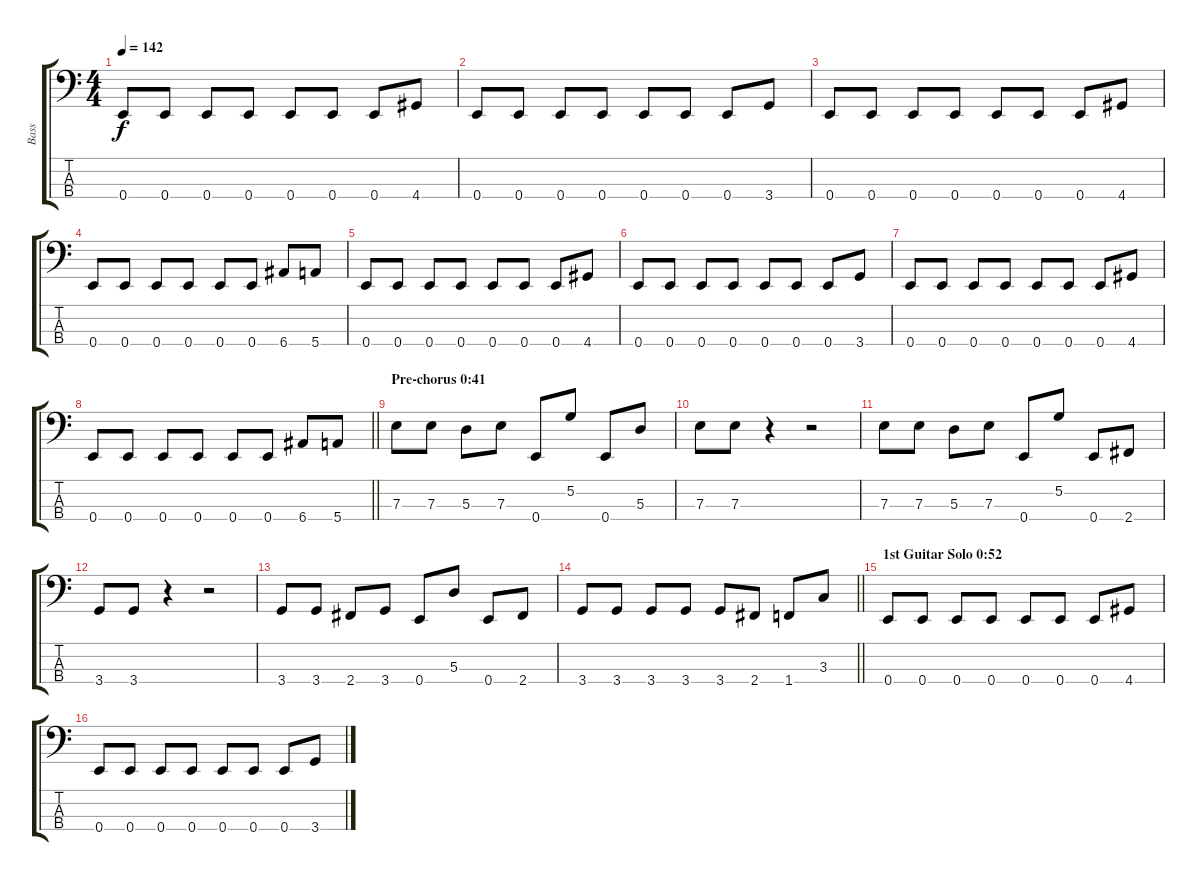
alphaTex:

\track ("Bass" "Bass") {instrument electricbasspick}
\staff {score tabs}
\tuning (G2 D2 A1 E1) {hide}
\ts (4 4)
\tempo 142
\clef f4
\ks c
0.4.8{dy f} 0.4.8 0.4.8 0.4.8 0.4.8 0.4.8 0.4.8 4.4.8 |
0.4.8 0.4.8 0.4.8 0.4.8 0.4.8 0.4.8 0.4.8 3.4.8 |
0.4.8 0.4.8 0.4.8 0.4.8 0.4.8 0.4.8 0.4.8 4.4.8 |
0.4.8 0.4.8 0.4.8 0.4.8 0.4.8 0.4.8 6.4.8 5.4.8 |
0.4.8 0.4.8 0.4.8 0.4.8 0.4.8 0.4.8 0.4.8 4.4.8 |
0.4.8 0.4.8 0.4.8 0.4.8 0.4.8 0.4.8 0.4.8 3.4.8 |
0.4.8 0.4.8 0.4.8 0.4.8 0.4.8 0.4.8 0.4.8 4.4.8 |
\barLineRight lightlight
0.4.8 0.4.8 0.4.8 0.4.8 0.4.8 0.4.8 6.4.8 5.4.8 |
\section ("" "Pre-chorus 0:41")
7.3.8 7.3.8 5.3.8 7.3.8 0.4.8 5.2.8 0.4.8 5.3.8 |
7.3.8 7.3.8 r.4 r.2 |
7.3.8 7.3.8 5.3.8 7.3.8 0.4.8 5.2.8 0.4.8 2.4.8 |
3.4.8 3.4.8 r.4 r.2 |
3.4.8 3.4.8 2.4.8 3.4.8 0.4.8 5.3.8 0.4.8 2.4.8 |
\barLineRight lightlight
3.4.8 3.4.8 3.4.8 3.4.8 3.4.8 2.4.8 1.4.8 3.3.8 |
\section ("" "1st Guitar Solo 0:52")
0.4.8 0.4.8 0.4.8 0.4.8 0.4.8 0.4.8 0.4.8 4.4.8 |
0.4.8 0.4.8 0.4.8 0.4.8 0.4.8 0.4.8 0.4.8 3.4.8
